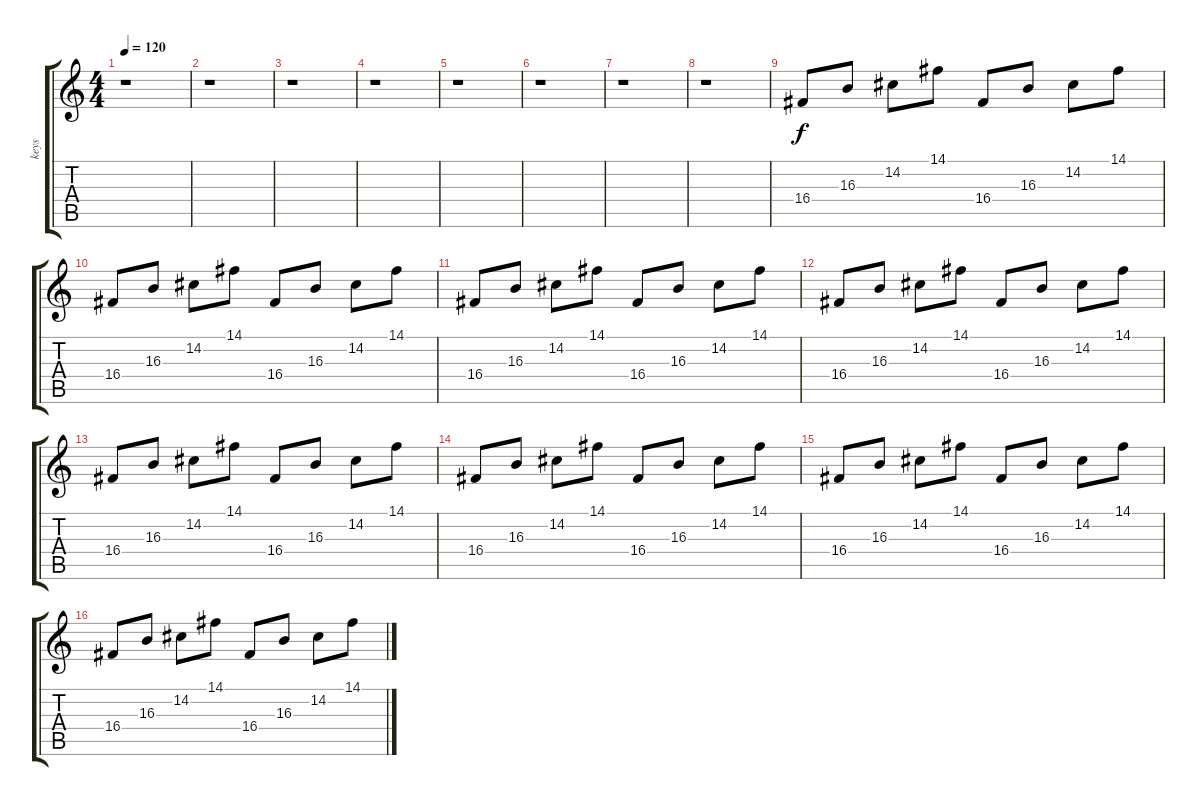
\track ("keys" "keys") {instrument acousticgrandpiano}
\staff {score tabs}
\tuning (E4 B3 G3 D3 A2 E2) {hide}
\ts (4 4)
\tempo 120
\clef g2
\ks c
r.1{dy f} |
r.1 |
r.1 |
r.1 |
r.1 |
r.1 |
r.1 |
r.1 |
16.4.8 16.3.8 14.2.8 14.1.8 16.4.8 16.3.8 14.2.8 14.1.8 |
16.4.8 16.3.8 14.2.8 14.1.8 16.4.8 16.3.8 14.2.8 14.1.8 |
16.4.8 16.3.8 14.2.8 14.1.8 16.4.8 16.3.8 14.2.8 14.1.8 |
16.4.8 16.3.8 14.2.8 14.1.8 16.4.8 16.3.8 14.2.8 14.1.8 |
16.4.8 16.3.8 14.2.8 14.1.8 16.4.8 16.3.8 14.2.8 14.1.8 |
16.4.8 16.3.8 14.2.8 14.1.8 16.4.8 16.3.8 14.2.8 14.1.8 |
16.4.8 16.3.8 14.2.8 14.1.8 16.4.8 16.3.8 14.2.8 14.1.8 |
16.4.8 16.3.8 14.2.8 14.1.8 16.4.8 16.3.8 14.2.8 14.1.8
